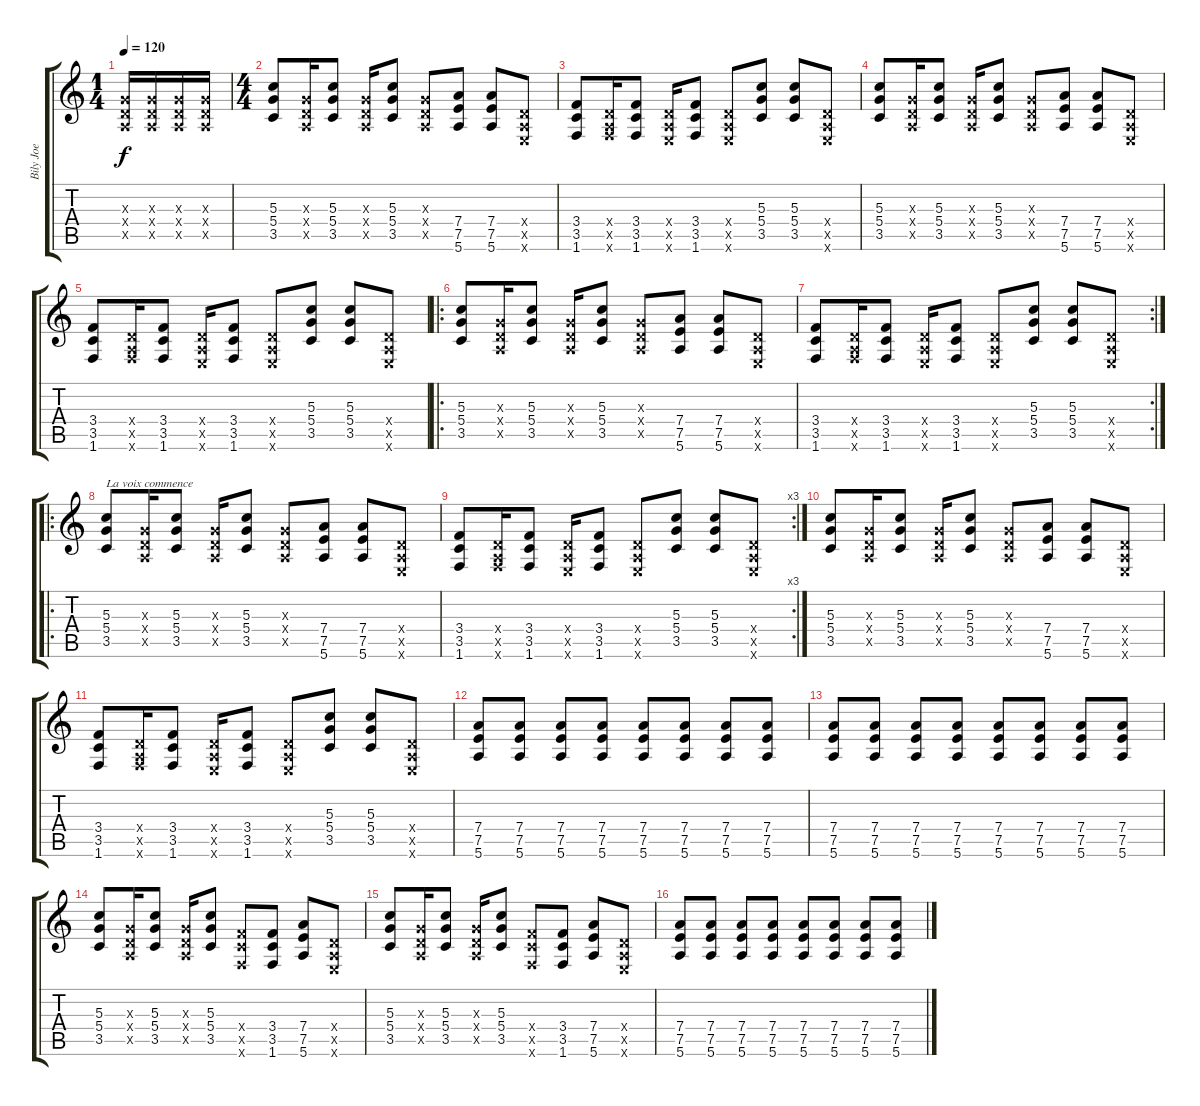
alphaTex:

\track ("Bily Joe" "Bily Joe") {instrument overdrivenguitar}
\staff {score tabs}
\tuning (E4 B3 G3 D3 A2 E2) {hide}
\ts (1 4)
\tempo 120
\clef g2
\ks c
(0.3{x} 0.4{x} 0.5{x}).16{dy f instrument electricguitarclean} (0.3{x} 0.4{x} 0.5{x}).16 (0.3{x} 0.4{x} 0.5{x}).16 (0.3{x} 0.4{x} 0.5{x}).16 |
\ts (4 4)
(5.3 5.4 3.5).8 (0.3{x} 0.4{x} 0.5{x}).16 (5.3 5.4 3.5).8 (0.3{x} 0.4{x} 0.5{x}).16 (5.3 5.4 3.5).8 (0.3{x} 0.4{x} 0.5{x}).8 (7.4 7.5 5.6).8 (7.4 7.5 5.6).8 (0.4{x} 0.5{x} 0.6{x}).8 |
(3.4 3.5 1.6).8 (0.4{x} 0.5{x} 1.6{x}).16 (3.4 3.5 1.6).8 (0.4{x} 0.5{x} 0.6{x}).16 (3.4 3.5 1.6).8 (0.4{x} 0.5{x} 0.6{x}).8 (5.3 5.4 3.5).8 (5.3 5.4 3.5).8 (0.4{x} 0.5{x} 0.6{x}).8 |
(5.3 5.4 3.5).8 (0.3{x} 0.4{x} 0.5{x}).16 (5.3 5.4 3.5).8 (0.3{x} 0.4{x} 0.5{x}).16 (5.3 5.4 3.5).8 (0.3{x} 0.4{x} 0.5{x}).8 (7.4 7.5 5.6).8 (7.4 7.5 5.6).8 (0.4{x} 0.5{x} 0.6{x}).8 |
(3.4 3.5 1.6).8 (0.4{x} 0.5{x} 1.6{x}).16 (3.4 3.5 1.6).8 (0.4{x} 0.5{x} 0.6{x}).16 (3.4 3.5 1.6).8 (0.4{x} 0.5{x} 0.6{x}).8 (5.3 5.4 3.5).8 (5.3 5.4 3.5).8 (0.4{x} 0.5{x} 0.6{x}).8 |
\ro
(5.3 5.4 3.5).8{instrument overdrivenguitar} (0.3{x} 0.4{x} 0.5{x}).16 (5.3 5.4 3.5).8 (0.3{x} 0.4{x} 0.5{x}).16 (5.3 5.4 3.5).8 (0.3{x} 0.4{x} 0.5{x}).8 (7.4 7.5 5.6).8 (7.4 7.5 5.6).8 (0.4{x} 0.5{x} 0.6{x}).8 |
\rc 2
(3.4 3.5 1.6).8 (0.4{x} 0.5{x} 1.6{x}).16 (3.4 3.5 1.6).8 (0.4{x} 0.5{x} 0.6{x}).16 (3.4 3.5 1.6).8 (0.4{x} 0.5{x} 0.6{x}).8 (5.3 5.4 3.5).8 (5.3 5.4 3.5).8 (0.4{x} 0.5{x} 0.6{x}).8 |
\ro
(5.3 5.4 3.5).8{txt "La voix commence"} (0.3{x} 0.4{x} 0.5{x}).16 (5.3 5.4 3.5).8 (0.3{x} 0.4{x} 0.5{x}).16 (5.3 5.4 3.5).8 (0.3{x} 0.4{x} 0.5{x}).8 (7.4 7.5 5.6).8 (7.4 7.5 5.6).8 (0.4{x} 0.5{x} 0.6{x}).8 |
\rc 3
(3.4 3.5 1.6).8 (0.4{x} 0.5{x} 1.6{x}).16 (3.4 3.5 1.6).8 (0.4{x} 0.5{x} 0.6{x}).16 (3.4 3.5 1.6).8 (0.4{x} 0.5{x} 0.6{x}).8 (5.3 5.4 3.5).8 (5.3 5.4 3.5).8 (0.4{x} 0.5{x} 0.6{x}).8 |
(5.3 5.4 3.5).8 (0.3{x} 0.4{x} 0.5{x}).16 (5.3 5.4 3.5).8 (0.3{x} 0.4{x} 0.5{x}).16 (5.3 5.4 3.5).8 (0.3{x} 0.4{x} 0.5{x}).8 (7.4 7.5 5.6).8 (7.4 7.5 5.6).8 (0.4{x} 0.5{x} 0.6{x}).8 |
(3.4 3.5 1.6).8 (0.4{x} 0.5{x} 1.6{x}).16 (3.4 3.5 1.6).8 (0.4{x} 0.5{x} 0.6{x}).16 (3.4 3.5 1.6).8 (0.4{x} 0.5{x} 0.6{x}).8 (5.3 5.4 3.5).8 (5.3 5.4 3.5).8 (0.4{x} 0.5{x} 0.6{x}).8 |
(7.4 7.5 5.6).8 (7.4 7.5 5.6).8 (7.4 7.5 5.6).8 (7.4 7.5 5.6).8 (7.4 7.5 5.6).8 (7.4 7.5 5.6).8 (7.4 7.5 5.6).8 (7.4 7.5 5.6).8 |
(7.4 7.5 5.6).8 (7.4 7.5 5.6).8 (7.4 7.5 5.6).8 (7.4 7.5 5.6).8 (7.4 7.5 5.6).8 (7.4 7.5 5.6).8 (7.4 7.5 5.6).8 (7.4 7.5 5.6).8 |
(5.3 5.4 3.5).8 (0.3{x} 0.4{x} 0.5{x}).16 (5.3 5.4 3.5).8 (0.3{x} 0.4{x} 0.5{x}).16 (5.3 5.4 3.5).8 (3.4{x} 3.5{x} 1.6{x}).8 (3.4 3.5 1.6).8 (7.4 7.5 5.6).8 (0.4{x} 0.5{x} 0.6{x}).8 |
(5.3 5.4 3.5).8 (0.3{x} 0.4{x} 0.5{x}).16 (5.3 5.4 3.5).8 (0.3{x} 0.4{x} 0.5{x}).16 (5.3 5.4 3.5).8 (3.4{x} 3.5{x} 1.6{x}).8 (3.4 3.5 1.6).8 (7.4 7.5 5.6).8 (0.4{x} 0.5{x} 0.6{x}).8 |
(7.4 7.5 5.6).8 (7.4 7.5 5.6).8 (7.4 7.5 5.6).8 (7.4 7.5 5.6).8 (7.4 7.5 5.6).8 (7.4 7.5 5.6).8 (7.4 7.5 5.6).8 (7.4 7.5 5.6).8
